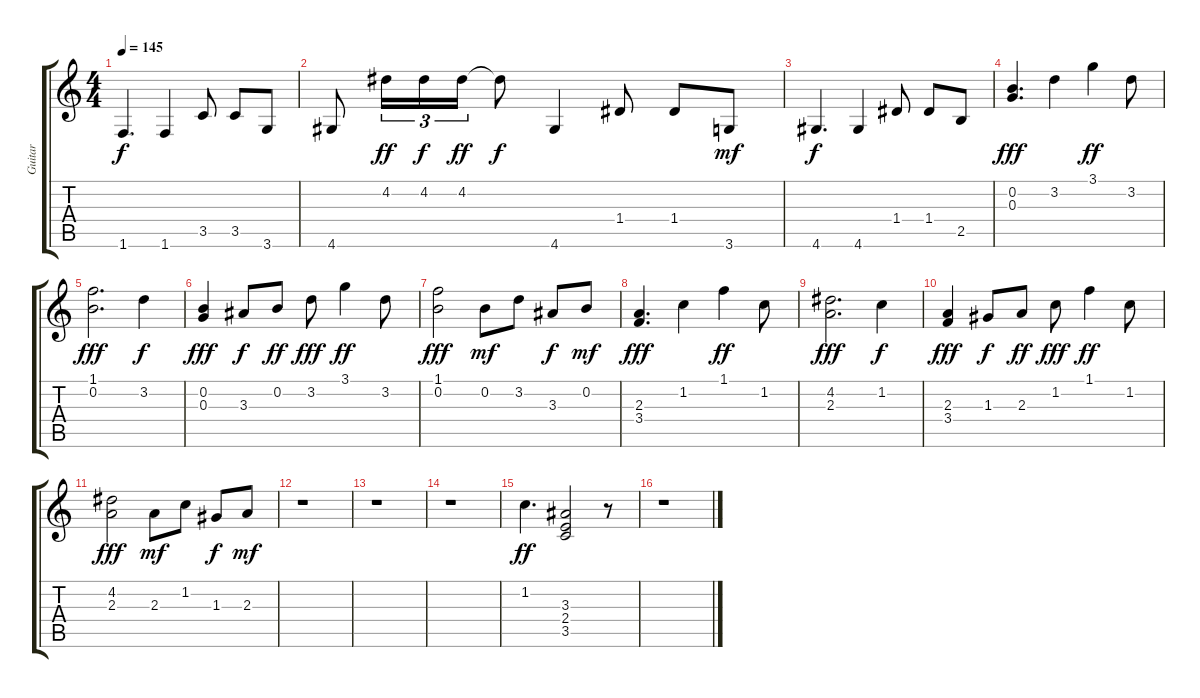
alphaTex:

\track ("Guitar" "Guitar") {instrument electricguitarclean}
\staff {score tabs}
\tuning (E4 B3 G3 D3 A2 E2) {hide}
\ts (4 4)
\tempo 145
\clef g2
\ks c
1.6.4{d dy f} 1.6.4 3.5.8 3.5.8 3.6.8 |
4.6.8 4.2.16{tu (3 2) dy ff} 4.2.16{tu (3 2) dy f} 4.2.16{tu (3 2) dy ff} 4.2{t}.8{dy f} 4.6.4 1.4.8 1.4.8 3.6.8{dy mf} |
4.6.4{d dy f} 4.6.4 1.4.8 1.4.8 2.5.8 |
(0.2 0.3).4{d dy fff} 3.2.4 3.1.4{dy ff} 3.2.8 |
(1.1 0.2).2{d dy fff} 3.2.4{dy f} |
(0.2 0.3).4{dy fff} 3.3.8{dy f} 0.2.8{dy ff} 3.2.8{dy fff} 3.1.4{dy ff} 3.2.8 |
(1.1 0.2).2{dy fff} 0.2.8{dy mf} 3.2.8 3.3.8{dy f} 0.2.8{dy mf} |
(2.3 3.4).4{d dy fff} 1.2.4 1.1.4{dy ff} 1.2.8 |
(4.2 2.3).2{d dy fff} 1.2.4{dy f} |
(2.3 3.4).4{dy fff} 1.3.8{dy f} 2.3.8{dy ff} 1.2.8{dy fff} 1.1.4{dy ff} 1.2.8 |
(4.2 2.3).2{dy fff} 2.3.8{dy mf} 1.2.8 1.3.8{dy f} 2.3.8{dy mf} |
r.1 |
r.1 |
r.1 |
1.2.4{d dy ff} (3.3 2.4 3.5).2 r.8 |
r.1
